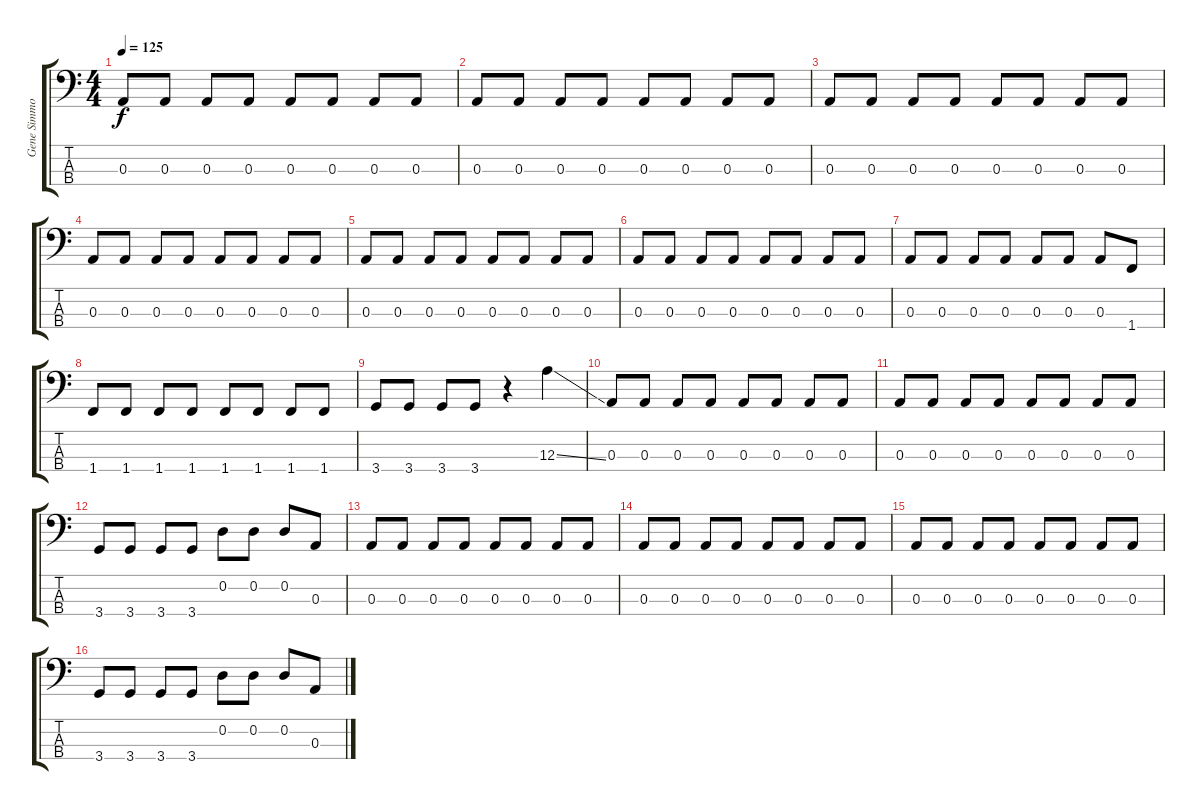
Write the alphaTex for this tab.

\track ("Gene Simmons" "Gene Simmo") {instrument electricbasspick}
\staff {score tabs}
\tuning (G2 D2 A1 E1) {hide}
\ts (4 4)
\tempo 125
\clef f4
\ks c
0.3.8{dy f} 0.3.8 0.3.8 0.3.8 0.3.8 0.3.8 0.3.8 0.3.8 |
0.3.8 0.3.8 0.3.8 0.3.8 0.3.8 0.3.8 0.3.8 0.3.8 |
0.3.8 0.3.8 0.3.8 0.3.8 0.3.8 0.3.8 0.3.8 0.3.8 |
0.3.8 0.3.8 0.3.8 0.3.8 0.3.8 0.3.8 0.3.8 0.3.8 |
0.3.8 0.3.8 0.3.8 0.3.8 0.3.8 0.3.8 0.3.8 0.3.8 |
0.3.8 0.3.8 0.3.8 0.3.8 0.3.8 0.3.8 0.3.8 0.3.8 |
0.3.8 0.3.8 0.3.8 0.3.8 0.3.8 0.3.8 0.3.8 1.4.8 |
1.4.8 1.4.8 1.4.8 1.4.8 1.4.8 1.4.8 1.4.8 1.4.8 |
3.4.8 3.4.8 3.4.8 3.4.8 r.4 12.3{ss}.4 |
0.3.8 0.3.8 0.3.8 0.3.8 0.3.8 0.3.8 0.3.8 0.3.8 |
0.3.8 0.3.8 0.3.8 0.3.8 0.3.8 0.3.8 0.3.8 0.3.8 |
3.4.8 3.4.8 3.4.8 3.4.8 0.2.8 0.2.8 0.2.8 0.3.8 |
0.3.8 0.3.8 0.3.8 0.3.8 0.3.8 0.3.8 0.3.8 0.3.8 |
0.3.8 0.3.8 0.3.8 0.3.8 0.3.8 0.3.8 0.3.8 0.3.8 |
0.3.8 0.3.8 0.3.8 0.3.8 0.3.8 0.3.8 0.3.8 0.3.8 |
3.4.8 3.4.8 3.4.8 3.4.8 0.2.8 0.2.8 0.2.8 0.3.8
